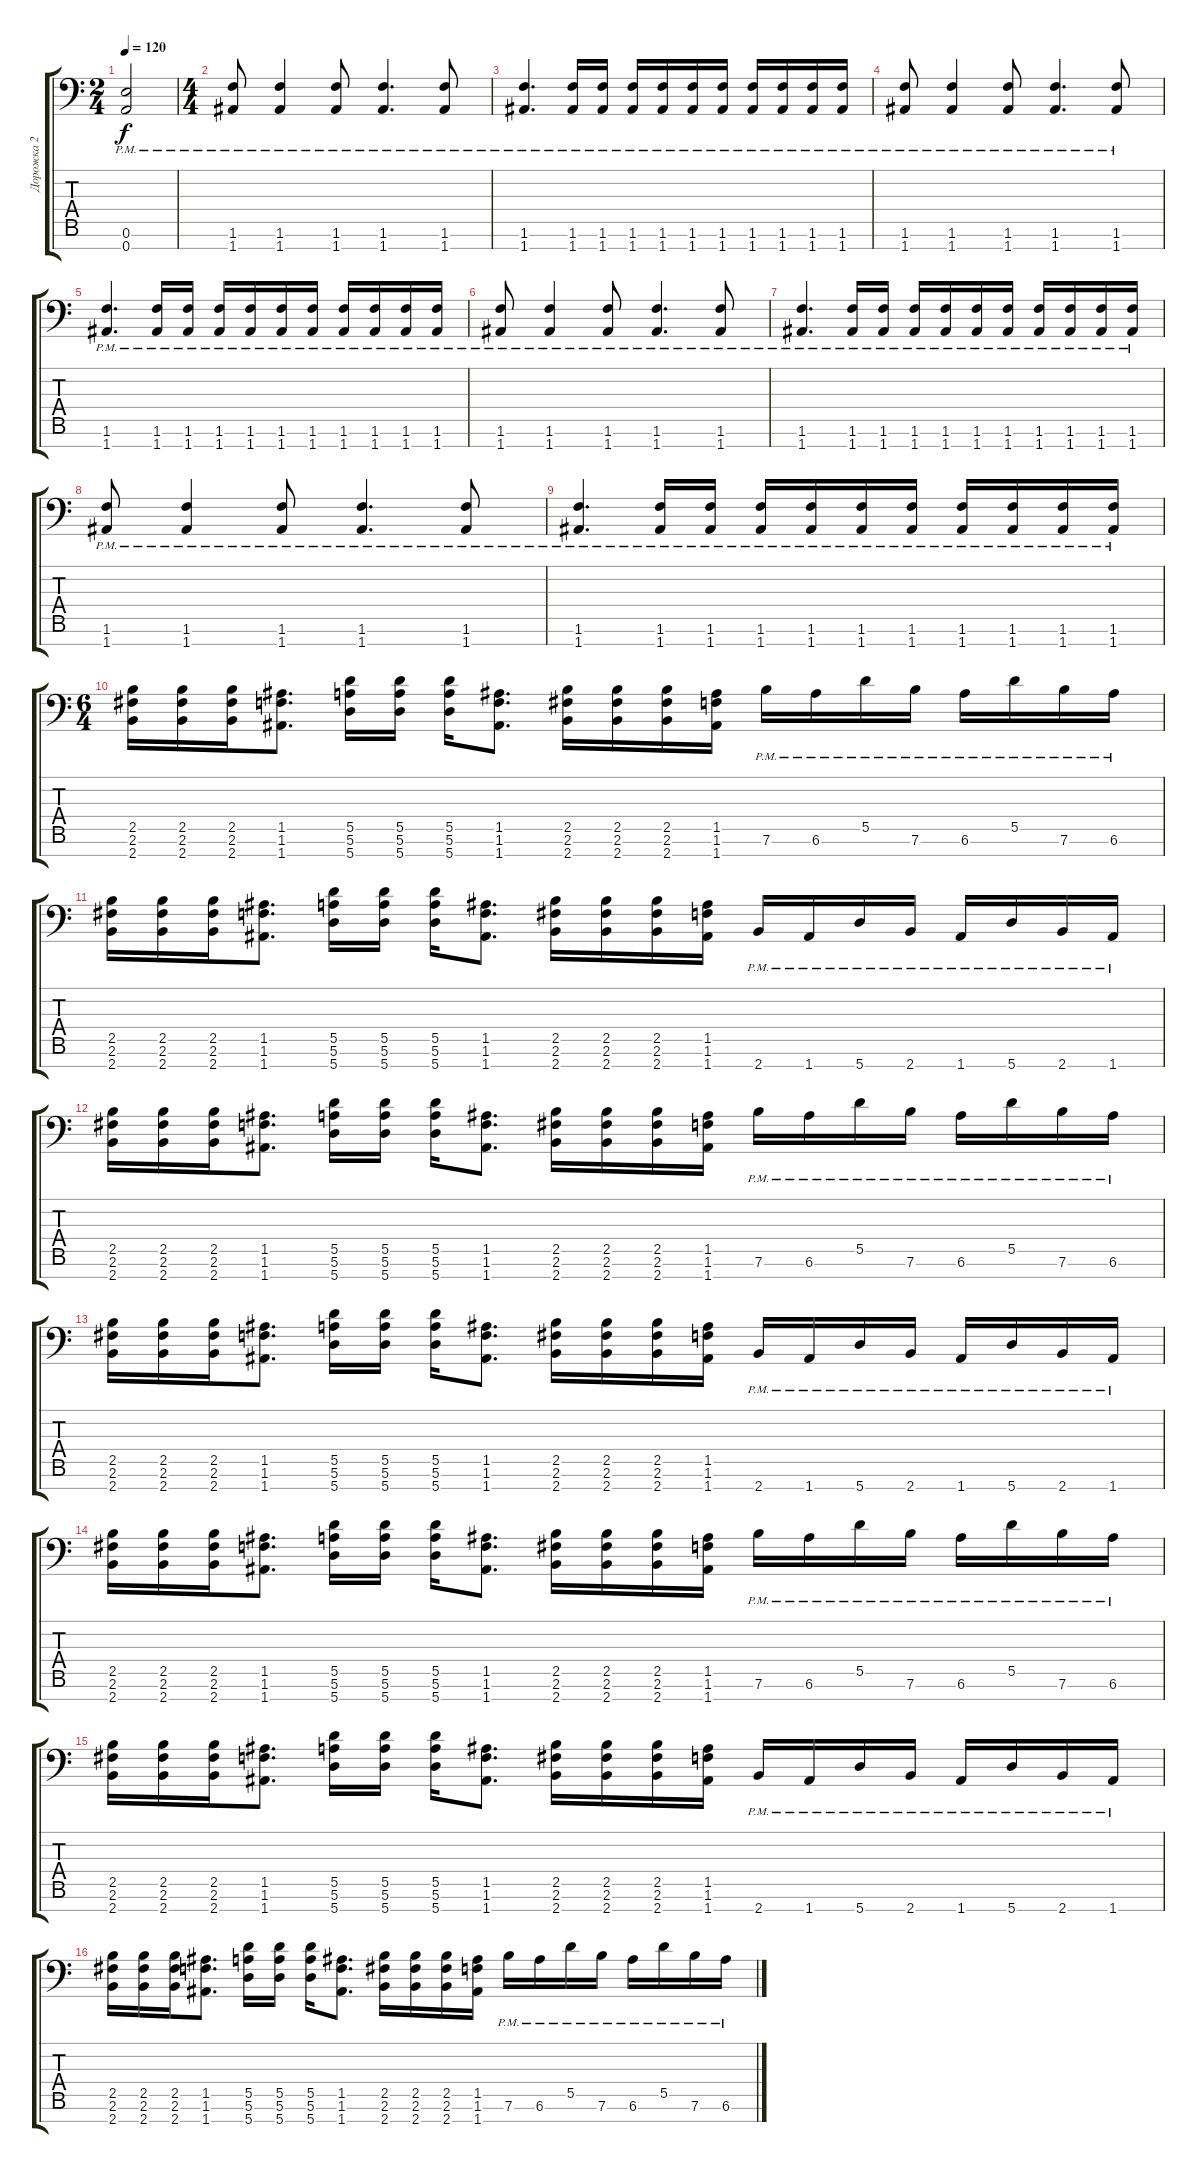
\track ("Дорожка 2" "Дорожка 2") {instrument distortionguitar}
\staff {score tabs}
\tuning (E4 B3 G3 D3 A2 E2 A1) {hide}
\ts (2 4)
\tempo 120
\clef f4
\ks c
(0.6{pm} 0.7{pm}).2{dy f} |
\ts (4 4)
(1.6{pm} 1.7{pm}).8 (1.6{pm} 1.7{pm}).4 (1.6{pm} 1.7{pm}).8 (1.6{pm} 1.7{pm}).4{d} (1.6{pm} 1.7{pm}).8 |
(1.6{pm} 1.7{pm}).4{d} (1.6{pm} 1.7{pm}).16 (1.6{pm} 1.7{pm}).16 (1.6{pm} 1.7{pm}).16 (1.6{pm} 1.7{pm}).16 (1.6{pm} 1.7{pm}).16 (1.6{pm} 1.7{pm}).16 (1.6{pm} 1.7{pm}).16 (1.6{pm} 1.7{pm}).16 (1.6{pm} 1.7{pm}).16 (1.6{pm} 1.7{pm}).16 |
(1.6{pm} 1.7{pm}).8 (1.6{pm} 1.7{pm}).4 (1.6{pm} 1.7{pm}).8 (1.6{pm} 1.7{pm}).4{d} (1.6{pm} 1.7{pm}).8 |
(1.6{pm} 1.7{pm}).4{d} (1.6{pm} 1.7{pm}).16 (1.6{pm} 1.7{pm}).16 (1.6{pm} 1.7{pm}).16 (1.6{pm} 1.7{pm}).16 (1.6{pm} 1.7{pm}).16 (1.6{pm} 1.7{pm}).16 (1.6{pm} 1.7{pm}).16 (1.6{pm} 1.7{pm}).16 (1.6{pm} 1.7{pm}).16 (1.6{pm} 1.7{pm}).16 |
(1.6{pm} 1.7{pm}).8 (1.6{pm} 1.7{pm}).4 (1.6{pm} 1.7{pm}).8 (1.6{pm} 1.7{pm}).4{d} (1.6{pm} 1.7{pm}).8 |
(1.6{pm} 1.7{pm}).4{d} (1.6{pm} 1.7{pm}).16 (1.6{pm} 1.7{pm}).16 (1.6{pm} 1.7{pm}).16 (1.6{pm} 1.7{pm}).16 (1.6{pm} 1.7{pm}).16 (1.6{pm} 1.7{pm}).16 (1.6{pm} 1.7{pm}).16 (1.6{pm} 1.7{pm}).16 (1.6{pm} 1.7{pm}).16 (1.6{pm} 1.7{pm}).16 |
(1.6{pm} 1.7{pm}).8 (1.6{pm} 1.7{pm}).4 (1.6{pm} 1.7{pm}).8 (1.6{pm} 1.7{pm}).4{d} (1.6{pm} 1.7{pm}).8 |
(1.6{pm} 1.7{pm}).4{d} (1.6{pm} 1.7{pm}).16 (1.6{pm} 1.7{pm}).16 (1.6{pm} 1.7{pm}).16 (1.6{pm} 1.7{pm}).16 (1.6{pm} 1.7{pm}).16 (1.6{pm} 1.7{pm}).16 (1.6{pm} 1.7{pm}).16 (1.6{pm} 1.7{pm}).16 (1.6{pm} 1.7{pm}).16 (1.6{pm} 1.7{pm}).16 |
\ts (6 4)
(2.5 2.6 2.7).16 (2.5 2.6 2.7).16 (2.5 2.6 2.7).16 (1.5 1.6 1.7).8{d} (5.5 5.6 5.7).16 (5.5 5.6 5.7).16 (5.5 5.6 5.7).16 (1.5 1.6 1.7).8{d} (2.5 2.6 2.7).16 (2.5 2.6 2.7).16 (2.5 2.6 2.7).16 (1.5 1.6 1.7).16 7.6{pm}.16 6.6{pm}.16 5.5{pm}.16 7.6{pm}.16 6.6{pm}.16 5.5{pm}.16 7.6{pm}.16 6.6{pm}.16 |
(2.5 2.6 2.7).16 (2.5 2.6 2.7).16 (2.5 2.6 2.7).16 (1.5 1.6 1.7).8{d} (5.5 5.6 5.7).16 (5.5 5.6 5.7).16 (5.5 5.6 5.7).16 (1.5 1.6 1.7).8{d} (2.5 2.6 2.7).16 (2.5 2.6 2.7).16 (2.5 2.6 2.7).16 (1.5 1.6 1.7).16 2.7{pm}.16 1.7{pm}.16 5.7{pm}.16 2.7{pm}.16 1.7{pm}.16 5.7{pm}.16 2.7{pm}.16 1.7{pm}.16 |
(2.5 2.6 2.7).16 (2.5 2.6 2.7).16 (2.5 2.6 2.7).16 (1.5 1.6 1.7).8{d} (5.5 5.6 5.7).16 (5.5 5.6 5.7).16 (5.5 5.6 5.7).16 (1.5 1.6 1.7).8{d} (2.5 2.6 2.7).16 (2.5 2.6 2.7).16 (2.5 2.6 2.7).16 (1.5 1.6 1.7).16 7.6{pm}.16 6.6{pm}.16 5.5{pm}.16 7.6{pm}.16 6.6{pm}.16 5.5{pm}.16 7.6{pm}.16 6.6{pm}.16 |
(2.5 2.6 2.7).16 (2.5 2.6 2.7).16 (2.5 2.6 2.7).16 (1.5 1.6 1.7).8{d} (5.5 5.6 5.7).16 (5.5 5.6 5.7).16 (5.5 5.6 5.7).16 (1.5 1.6 1.7).8{d} (2.5 2.6 2.7).16 (2.5 2.6 2.7).16 (2.5 2.6 2.7).16 (1.5 1.6 1.7).16 2.7{pm}.16 1.7{pm}.16 5.7{pm}.16 2.7{pm}.16 1.7{pm}.16 5.7{pm}.16 2.7{pm}.16 1.7{pm}.16 |
(2.5 2.6 2.7).16 (2.5 2.6 2.7).16 (2.5 2.6 2.7).16 (1.5 1.6 1.7).8{d} (5.5 5.6 5.7).16 (5.5 5.6 5.7).16 (5.5 5.6 5.7).16 (1.5 1.6 1.7).8{d} (2.5 2.6 2.7).16 (2.5 2.6 2.7).16 (2.5 2.6 2.7).16 (1.5 1.6 1.7).16 7.6{pm}.16 6.6{pm}.16 5.5{pm}.16 7.6{pm}.16 6.6{pm}.16 5.5{pm}.16 7.6{pm}.16 6.6{pm}.16 |
(2.5 2.6 2.7).16 (2.5 2.6 2.7).16 (2.5 2.6 2.7).16 (1.5 1.6 1.7).8{d} (5.5 5.6 5.7).16 (5.5 5.6 5.7).16 (5.5 5.6 5.7).16 (1.5 1.6 1.7).8{d} (2.5 2.6 2.7).16 (2.5 2.6 2.7).16 (2.5 2.6 2.7).16 (1.5 1.6 1.7).16 2.7{pm}.16 1.7{pm}.16 5.7{pm}.16 2.7{pm}.16 1.7{pm}.16 5.7{pm}.16 2.7{pm}.16 1.7{pm}.16 |
(2.5 2.6 2.7).16 (2.5 2.6 2.7).16 (2.5 2.6 2.7).16 (1.5 1.6 1.7).8{d} (5.5 5.6 5.7).16 (5.5 5.6 5.7).16 (5.5 5.6 5.7).16 (1.5 1.6 1.7).8{d} (2.5 2.6 2.7).16 (2.5 2.6 2.7).16 (2.5 2.6 2.7).16 (1.5 1.6 1.7).16 7.6{pm}.16 6.6{pm}.16 5.5{pm}.16 7.6{pm}.16 6.6{pm}.16 5.5{pm}.16 7.6{pm}.16 6.6{pm}.16
